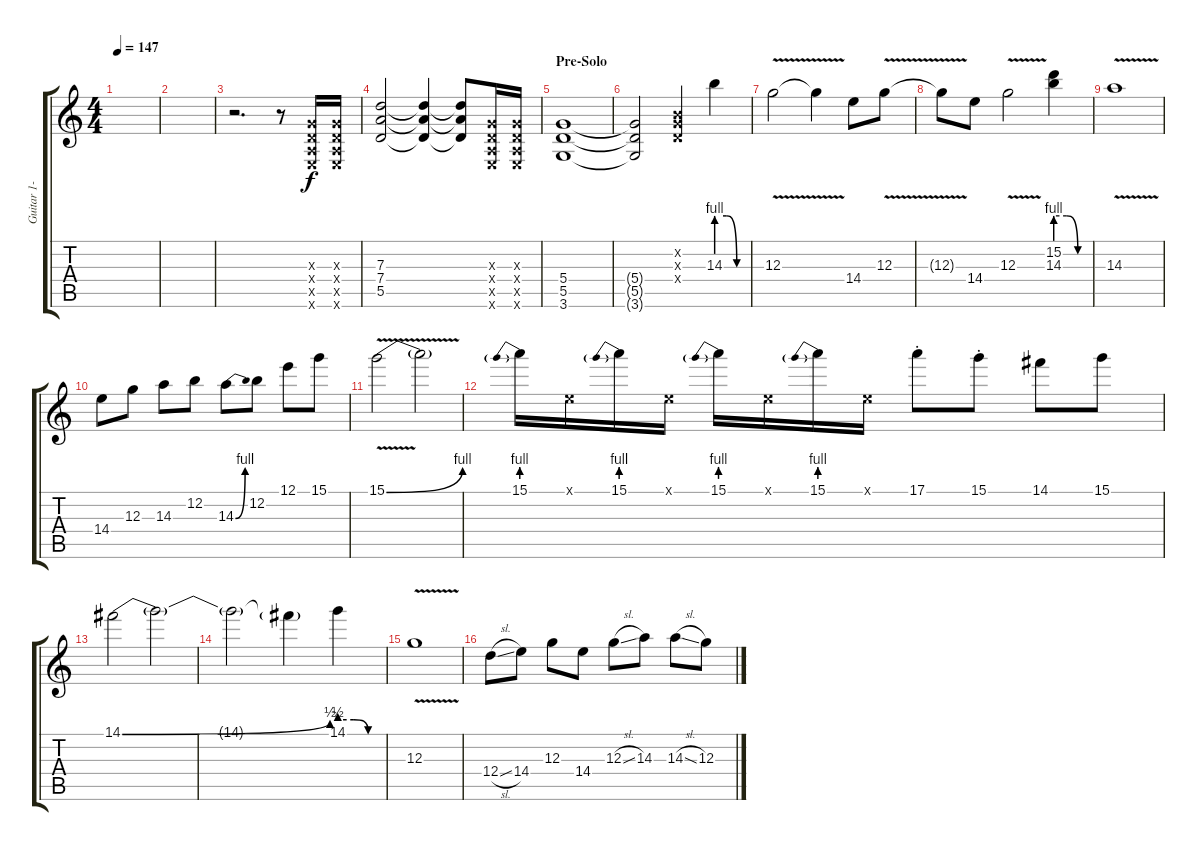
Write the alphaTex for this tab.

\track ("Guitar 1- Solo" "Guitar 1- ") {instrument overdrivenguitar}
\staff {score tabs}
\tuning (E4 B3 G3 D3 A2 E2) {hide}
\ts (4 4)
\tempo 147
\clef g2
\ks c
|
|
r.2{d} r.8 (0.3{x} 0.4{x} 0.5{x} 0.6{x}).16 (0.3{x} 0.4{x} 0.5{x} 0.6{x}).16 |
(7.3 7.4 5.5).2 (7.3{t} 7.4{t} 5.5{t}).4 (7.3{t} 7.4{t} 5.5{t}).8 (0.3{x} 0.4{x} 0.5{x} 0.6{x}).16 (0.3{x} 0.4{x} 0.5{x} 0.6{x}).16 |
\section ("" "Pre-Solo")
(5.4 5.5 3.6).1 |
(5.4{t} 5.5{t} 3.6{t}).2{volume 16} (0.2{x} 0.3{x} 0.4{x}).4 14.3{be (custom 0 4 20 4 40 0 60 0)}.4 |
12.3{v}.2 12.3{t}.4 14.4.8 12.3{v}.8 |
12.3{t}.8 14.4.8 12.3{v}.2 (15.2 14.3{be (custom 0 4 20 4 40 0 60 0)}).4 |
14.3{v}.1 |
14.4.8 12.3.8 14.3.8 12.2.8 14.3{be (bend 0 0 60 4)}.8 12.2.8 12.1.8 15.1.8 |
15.1{be (bend 0 0 60 4) v}.2 15.1{t}.2 |
15.1{be (prebend 0 4 60 4)}.16 0.1{x}.16 15.1{be (prebend 0 4 60 4)}.16 0.1{x}.16 15.1{be (prebend 0 4 60 4)}.16 0.1{x}.16 15.1{be (prebend 0 4 60 4)}.16 0.1{x}.16 17.1{st}.8 15.1{st}.8 14.1.8 15.1.8 |
14.1{be (bend 0 0 60 2)}.2 14.1{t}.2 |
14.1{t}.2 14.1{t}.4 14.1{be (custom 0 2 20 2 40 0 60 0)}.4 |
12.3{v}.1 |
12.4{sl}.8 14.4.8 12.3.8 14.4.8 12.3{sl}.8 14.3.8 14.3{sl}.8 12.3.8
